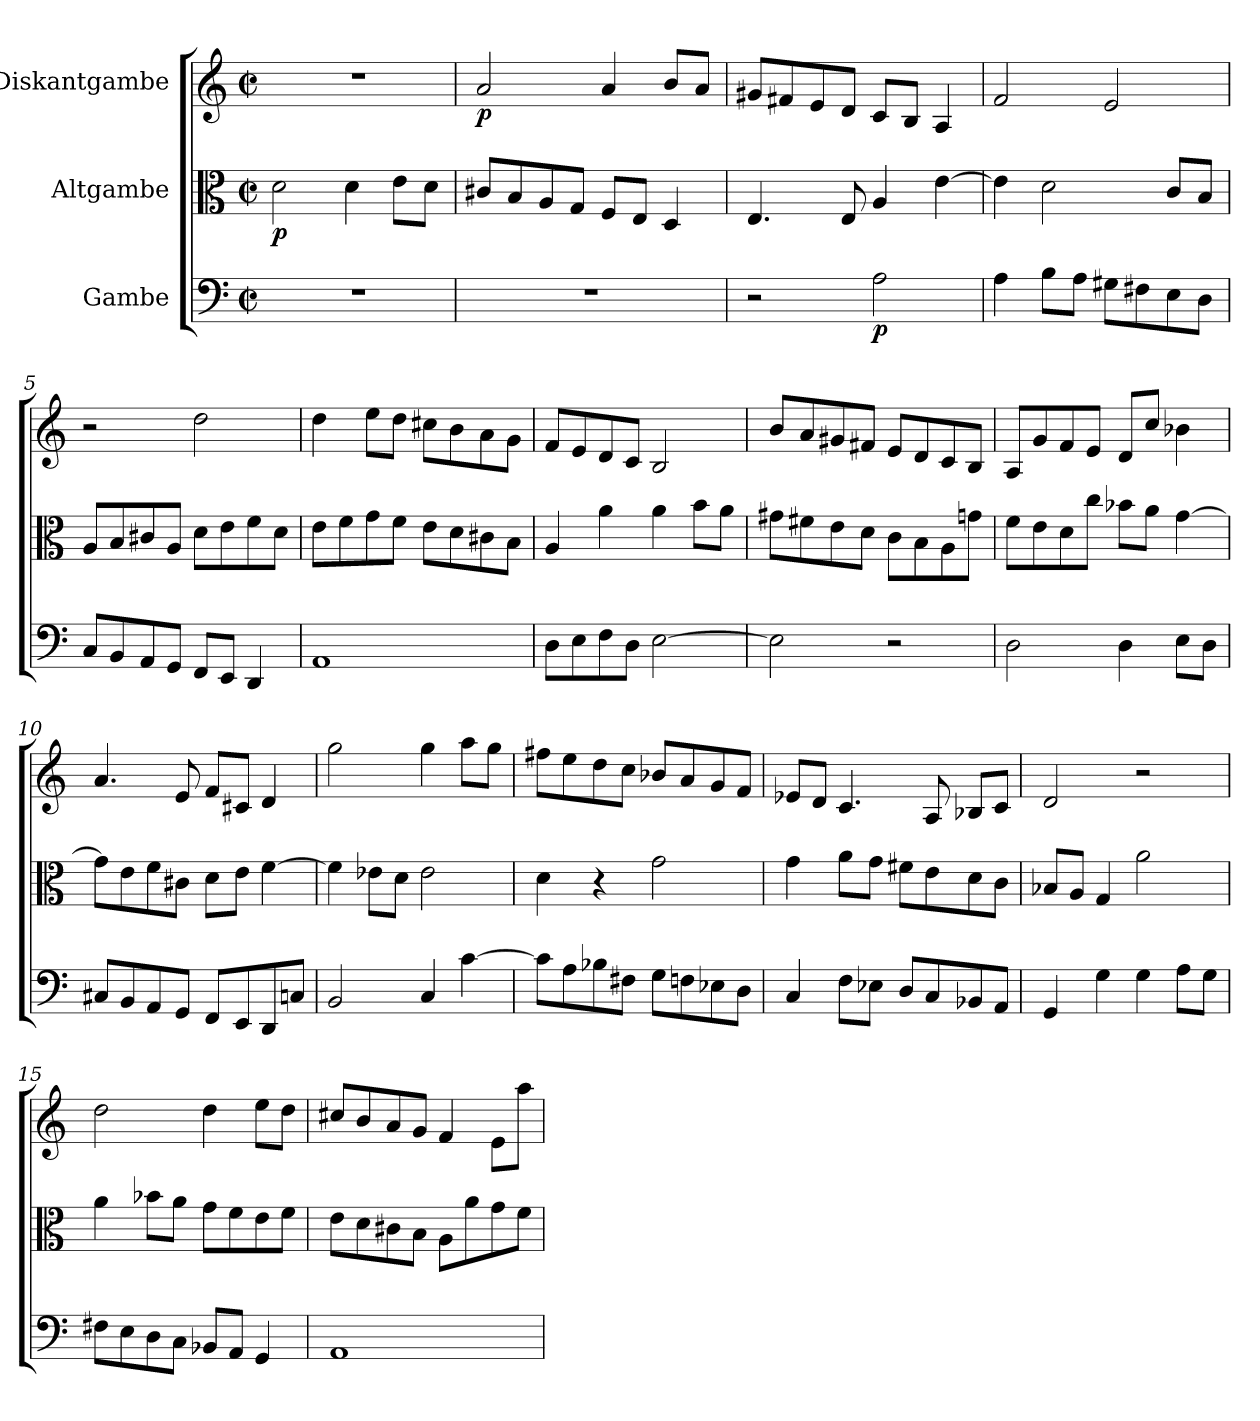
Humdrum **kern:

**kern	**dynam	**kern	**dynam	**kern	**dynam
*part3	*part3	*part2	*part2	*part1	*part1
*staff3	*staff3	*staff2	*staff2	*staff1	*staff1
*I"Gambe	*	*I"Altgambe	*	*I"Diskantgambe	*
*clefF4	*	*clefC3	*	*clefG2	*
*k[]	*	*k[]	*	*k[]	*
*M2/2	*	*M2/2	*	*M2/2	*
*met(c|)	*	*met(c|)	*	*met(c|)	*
*MM84	*	*MM84	*	*MM84	*
=1	=1	=1	=1	=1	=1
!	!	!	!LO:DY:b	!	!
1r	.	2d\	p	1r	.
.	.	4d\	.	.	.
.	.	8e\L	.	.	.
.	.	8d\J	.	.	.
=2	=2	=2	=2	=2	=2
!	!	!	!	!	!LO:DY:b
1r	.	8c#X/L	.	2a/	p
.	.	8B/	.	.	.
.	.	8A/	.	.	.
.	.	8G/J	.	.	.
.	.	8F/L	.	4a/	.
.	.	8E/J	.	.	.
.	.	4D/	.	8b/L	.
.	.	.	.	8a/J	.
=3	=3	=3	=3	=3	=3
2r	.	4.E/	.	8g#X/L	.
.	.	.	.	8f#X/	.
.	.	.	.	8e/	.
.	.	8E/	.	8d/J	.
!	!LO:DY:b	!	!	!	!
2A\	p	4A/	.	8c/L	.
.	.	.	.	8B/J	.
.	.	[4e\	.	4A/	.
=4	=4	=4	=4	=4	=4
4A\	.	4e\]	.	2f/	.
8B\L	.	2d\	.	.	.
8A\J	.	.	.	.	.
8G#X\L	.	.	.	2e/	.
8F#X\	.	.	.	.	.
8E\	.	8c/L	.	.	.
8D\J	.	8B/J	.	.	.
=5	=5	=5	=5	=5	=5
8C/L	.	8A/L	.	2r	.
8BB/	.	8B/	.	.	.
8AA/	.	8c#X/	.	.	.
8GG/J	.	8A/J	.	.	.
8FF/L	.	8d\L	.	2dd\	.
8EE/J	.	8e\	.	.	.
4DD/	.	8f\	.	.	.
.	.	8d\J	.	.	.
=6	=6	=6	=6	=6	=6
1AA	.	8e\L	.	4dd\	.
.	.	8f\	.	.	.
.	.	8g\	.	8ee\L	.
.	.	8f\J	.	8dd\J	.
.	.	8e\L	.	8cc#X\L	.
.	.	8d\	.	8b\	.
.	.	8c#X\	.	8a\	.
.	.	8B\J	.	8g\J	.
!!LO:LB:g=z
=7	=7	=7	=7	=7	=7
8D\L	.	4A/	.	8f/L	.
8E\	.	.	.	8e/	.
8F\	.	4a\	.	8d/	.
8D\J	.	.	.	8c/J	.
[2E\	.	4a\	.	2B/	.
.	.	8b\L	.	.	.
.	.	8a\J	.	.	.
=8	=8	=8	=8	=8	=8
2E\]	.	8g#X\L	.	8b/L	.
.	.	8f#X\	.	8a/	.
.	.	8e\	.	8g#X/	.
.	.	8d\J	.	8f#X/J	.
2r	.	8c\L	.	8e/L	.
.	.	8B\	.	8d/	.
.	.	8A\	.	8c/	.
.	.	8gni\J	.	8B/J	.
=9	=9	=9	=9	=9	=9
2D\	.	8f\L	.	8A/L	.
.	.	8e\	.	8g/	.
.	.	8d\	.	8f/	.
.	.	8cc\J	.	8e/J	.
4D\	.	8b-X\L	.	8d/L	.
.	.	8a\J	.	8cc/J	.
8E\L	.	[4g\	.	4b-X\	.
8D\J	.	.	.	.	.
=10	=10	=10	=10	=10	=10
8C#X/L	.	8g\L]	.	4.a/	.
8BB/	.	8e\	.	.	.
8AA/	.	8f\	.	.	.
8GG/J	.	8c#X\J	.	8e/	.
8FF/L	.	8d\L	.	8f/L	.
8EE/	.	8e\J	.	8c#X/J	.
8DD/	.	[4f\	.	4d/	.
8Cni/J	.	.	.	.	.
=11	=11	=11	=11	=11	=11
2BB/	.	4f\]	.	2gg\	.
.	.	8e-X\L	.	.	.
.	.	8d\J	.	.	.
4C/	.	2e-\	.	4gg\	.
[4c\	.	.	.	8aa\L	.
.	.	.	.	8gg\J	.
!!LO:LB:g=z
=12	=12	=12	=12	=12	=12
8c\L]	.	4d\	.	8ff#X\L	.
8A\	.	.	.	8ee\	.
8B-X\	.	4r	.	8dd\	.
8F#X\J	.	.	.	8cc\J	.
8G\L	.	2g\	.	8b-X/L	.
8Fni\	.	.	.	8a/	.
8E-X\	.	.	.	8g/	.
8D\J	.	.	.	8f/J	.
=13	=13	=13	=13	=13	=13
4C/	.	4g\	.	8e-X/L	.
.	.	.	.	8d/J	.
8F\L	.	8a\L	.	4.c/	.
8E-X\J	.	8g\J	.	.	.
8D/L	.	8f#X\L	.	.	.
8C/	.	8e\	.	8A/	.
8BB-X/	.	8d\	.	8B-X/L	.
8AA/J	.	8c\J	.	8c/J	.
=14	=14	=14	=14	=14	=14
4GG/	.	8B-X/L	.	2d/	.
.	.	8A/J	.	.	.
4G\	.	4G/	.	.	.
4G\	.	2a\	.	2r	.
8A\L	.	.	.	.	.
8G\J	.	.	.	.	.
=15	=15	=15	=15	=15	=15
8F#X\L	.	4a\	.	2dd\	.
8E\	.	.	.	.	.
8D\	.	8b-X\L	.	.	.
8C\J	.	8a\J	.	.	.
8BB-X/L	.	8g\L	.	4dd\	.
8AA/J	.	8f\	.	.	.
4GG/	.	8e\	.	8ee\L	.
.	.	8f\J	.	8dd\J	.
=16	=16	=16	=16	=16	=16
1AA	.	8e\L	.	8cc#X/L	.
.	.	8d\	.	8b/	.
.	.	8c#X\	.	8a/	.
.	.	8B\J	.	8g/J	.
.	.	8A\L	.	4f/	.
.	.	8a\	.	.	.
.	.	8g\	.	8e\L	.
.	.	8f\J	.	8aa\J	.
=	=	=	=	=	=
*-	*-	*-	*-	*-	*-
